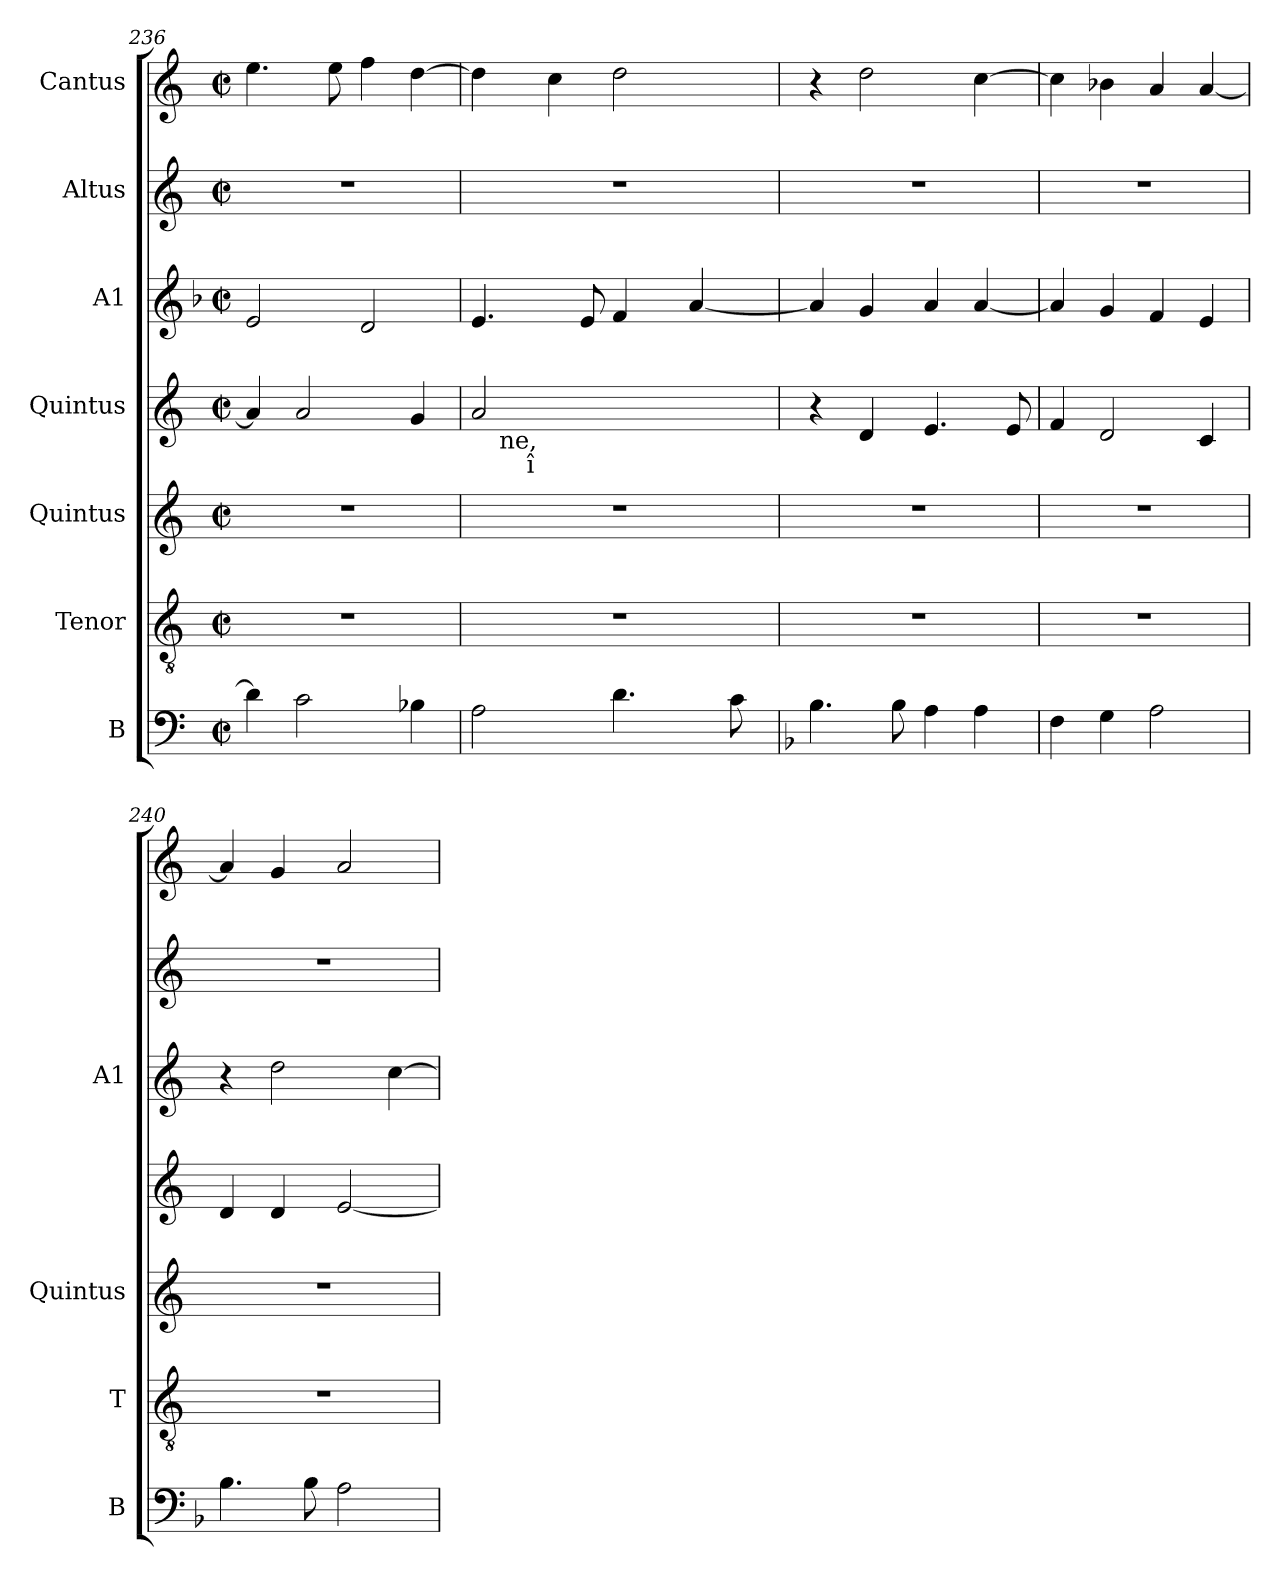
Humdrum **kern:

**kern	**kern	**kern	**kern	**kern	**kern	**kern
*part7	*part6	*part5	*part4	*part3	*part2	*part1
*staff7	*staff6	*staff5	*staff4	*staff3	*staff2	*staff1
*I"B	*I"Tenor	*I"Quintus	*I"Quintus	*I"A1	*I"Altus	*I"Cantus
*I'B	*I'T	*I'Quintus	*	*I'A1	*	*
*clefF4	*clefGv2	*clefG2	*clefG2	*clefG2	*clefG2	*clefG2
*k[]	*k[]	*k[]	*k[]	*k[b-]	*k[]	*k[]
*C:	*C:	*C:	*C:	*F:	*C:	*C:
*M2/2	*M2/2	*M2/2	*M2/2	*M2/2	*M2/2	*M2/2
*met(c|)	*met(c|)	*met(c|)	*met(c|)	*met(c|)	*met(c|)	*met(c|)
=236	=236	=236	=236	=236	=236	=236
4d\]	1r	1r	4a/]	2e/	1r	4.ee\
2c\	.	.	2a/	.	.	.
.	.	.	.	.	.	8ee\
.	.	.	.	2d/	.	4ff\
4B-X\	.	.	4g/	.	.	[<4dd\
!!LO:LB:g=z
=237	=237	=237	=237	=237	=237	=237
*	*	*	*	*k[]	*	*
*	*	*	*	*C:	*	*
*	*	*	*^	*	*	*
*	*	*	*	*^	*	*	*
2A\	1r	1r	2a/	16.ryy	8.ryy	4.e/	1r	4dd\]
!	!	!	!	!LO:TX:b:t=ne,	!	!	!	!
.	.	.	.	2ryy	.	.	.	.
!	!	!	!	!	!LO:TX:b:t=î	!	!	!
.	.	.	.	.	2ryy	.	.	.
.	.	.	.	.	.	.	.	4cc\
.	.	.	.	.	.	8e/	.	.
4.d\	.	.	2ryy	.	.	4f/	.	2dd\
.	.	.	.	4ryy	.	.	.	.
.	.	.	.	.	4ryy	.	.	.
.	.	.	.	.	.	[<4a/	.	.
.	.	.	.	8ryy	.	.	.	.
8c\	.	.	.	.	.	.	.	.
.	.	.	.	.	16ryy	.	.	.
.	.	.	.	32ryy	.	.	.	.
*	*	*	*v	*v	*v	*	*	*
=238	=238	=238	=238	=238	=238	=238
*k[b-]	*	*	*	*	*	*
*F:	*	*	*	*	*	*
4.B-\	1r	1r	4r	4a/]	1r	4r
.	.	.	4d/	4g/	.	2dd\
8B-\	.	.	.	.	.	.
4A\	.	.	4.e/	4a/	.	.
4A\	.	.	.	[<4a/	.	[>4cc\
.	.	.	8e/	.	.	.
=239	=239	=239	=239	=239	=239	=239
4F\	1r	1r	4f/	4a/]	1r	4cc\]
4G\	.	.	2d/	4g/	.	4b-X\
2A\	.	.	.	4f/	.	4a/
.	.	.	4c/	4e/	.	[<4a/
=240	=240	=240	=240	=240	=240	=240
4.B-\	1r	1r	4d/	4r	1r	4a/]
.	.	.	4d/	2dd\	.	4g/
8B-\	.	.	.	.	.	.
2A\	.	.	[<2e/	.	.	2a/
.	.	.	.	[>4cc\	.	.
=	=	=	=	=	=	=
*-	*-	*-	*-	*-	*-	*-
